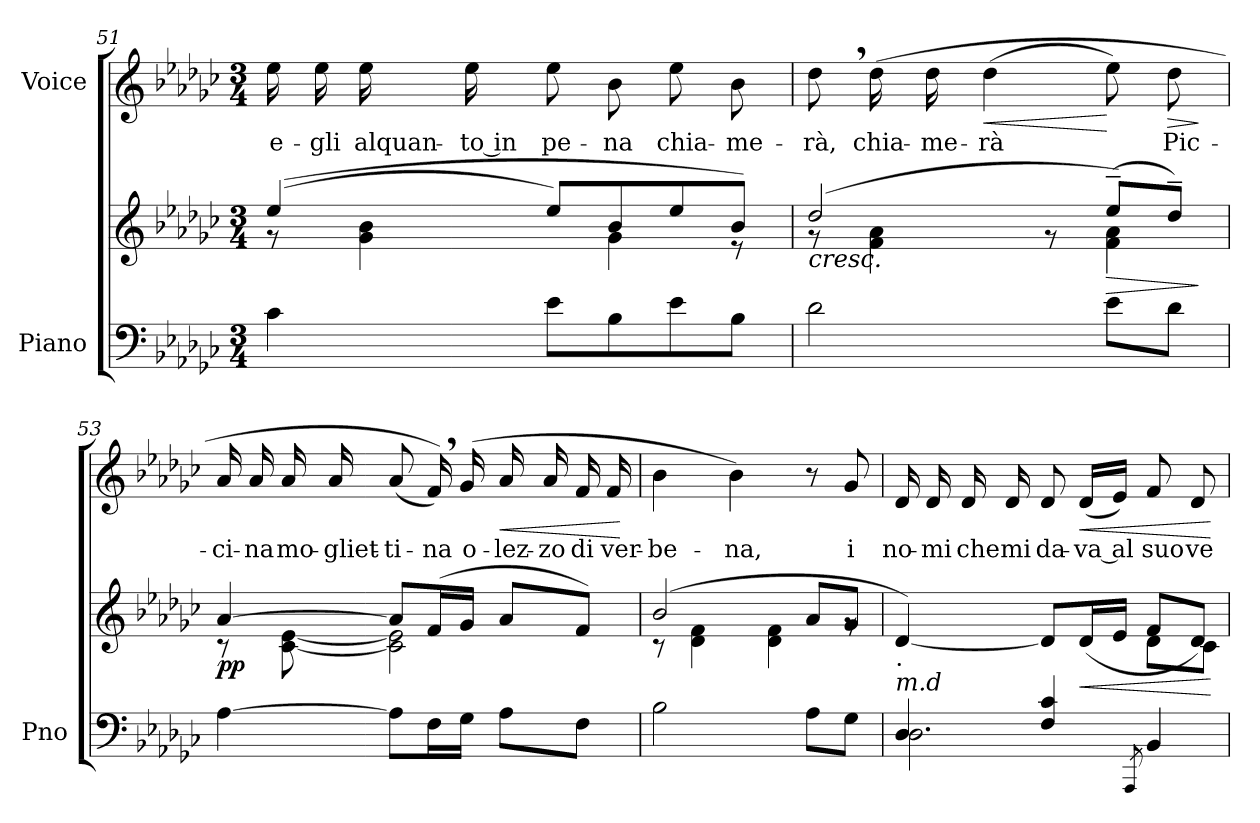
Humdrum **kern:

**kern	**kern	**dynam	**kern	**text	**dynam
*part2	*part2	*part2	*part1	*part1	*part1
*staff3	*staff2	*staff2/3	*staff1	*staff1	*staff1
*I"Piano	*	*	*I"Voice	*	*
*I'Pno	*	*	*	*	*
*clefF4	*clefG2	*	*clefG2	*	*
*k[b-e-a-d-g-c-]	*k[b-e-a-d-g-c-]	*	*k[b-e-a-d-g-c-]	*	*
*M3/4	*M3/4	*	*M3/4	*	*
=51	=51	=51	=51	=51	=51
*	*^	*	*	*	*
!	!	!	!	!	!LO:LY:b	!
4c-\	(>(>4ee-/	8r	.	16ee-\	e-	.
!	!	!	!	!	!LO:LY:b	!
.	.	.	.	16ee-\	gli	.
!	!	!	!	!	!LO:LY:b	!
.	.	4g-\ 4b-\	.	16ee-\	alquan-	.
!	!	!	!	!	!LO:LY:b	!
.	.	.	.	16ee-\	to in	.
!	!	!	!	!	!LO:LY:b	!
8e-\L	8ee-/L)	.	.	8ee-\	pe-	.
!	!	!	!	!	!LO:LY:b	!
8B-\	8b-/	4g-\	.	8b-\	na	.
!	!	!	!	!	!LO:LY:b	!
8e-\	8ee-/	.	.	8ee-\	chia-	.
!	!	!	!	!	!LO:LY:b	!
8B-\J	8b-/J)	8r	.	8b-\	me-	.
=52	=52	=52	=52	=52	=52	=52
!	!	!	!LO:HP:b	!	!LO:LY:b	!
2d-\	(>2dd-/	8r	<	8dd-,\	rà,	.
!	!	!	!	!	!LO:LY:b	!
.	.	4f\ 4a-\	.	(>16dd-\	chia-	.
!	!	!	!	!	!LO:LY:b	!
.	.	.	.	16dd-\	me-	.
!	!	!	!	!	!LO:LY:b	!LO:HP:b
.	.	.	.	(>4dd-\	rà	<
.	.	8r	.	.	.	.
!	!	!	!LO:HP:b	!	!	!
8e-\L	(>8ee-~/L)	4f\ 4a-\	>	8ee-\)	.	[
!	!	!	!	!	!LO:LY:b	!LO:HP:b
8d-\J	8dd-~/J)	.	.	8dd-\	Pic-	>
*	*v	*v	*	*	*	*
.	.	[ ]	.	.	]
!!LO:LB:g=z
=53	=53	=53	=53	=53	=53
*	*^	*	*	*	*
!	!	!	!LO:DY:b	!	!LO:LY:b	!
[4A-\	[4a-/	8r	pp	16a-/	ci-	.
!	!	!	!	!	!LO:LY:b	!
.	.	.	.	16a-/	na	.
!	!	!	!	!	!LO:LY:b	!
.	.	[8c-\ [8e-\	.	16a-/	mo-	.
!	!	!	!	!	!LO:LY:b	!
.	.	.	.	16a-/	gliet-	.
!	!	!	!	!	!LO:LY:b	!
8A-\L]	8a-/L]	2c-\] 2e-\]	.	(<8a-/	ti-	.
!	!	!	!	!	!LO:LY:b	!
16F\L	(>16f/L	.	.	16f,/))	na	.
!	!	!	!	!	!LO:LY:b	!
16G-\JJ	16g-/JJ	.	.	(>16g-/	o-	.
!	!	!	!	!	!LO:LY:b	!LO:HP:b
8A-\L	8a-/L	.	.	16a-/	lez-	<
!	!	!	!	!	!LO:LY:b	!
.	.	.	.	16a-/	zo	.
!	!	!	!	!	!LO:LY:b	!
8F\J	8f/J)	.	.	16f/	di	.
!	!	!	!	!	!LO:LY:b	!
.	.	.	.	16f/	ver-	.
*	*v	*v	*	*	*	*
.	.	.	.	.	[
=54	=54	=54	=54	=54	=54
*	*^	*	*	*	*
!	!	!	!	!	!LO:LY:b	!
2B-\	(>2b-/	8r	.	4b-\	be-	.
.	.	4d-\ 4f\	.	.	.	.
!	!	!	!	!	!LO:LY:b	!
.	.	.	.	4b-\)	na,	.
.	.	4d-\ 4f\	.	.	.	.
8A-\L	8a-/L	.	.	8r	.	.
!	!	!	!	!	!LO:LY:b	!
8G-\J	8g-/J	8rg	.	8g-/	i	.
=55	=55	=55	=55	=55	=55	=55
*^	*	*	*	*	*	*
!LO:TX:a:i:t=m.d	!	!	!	!	!	!	!
!LO:TX:a:t=.	!	!	!	!	!	!	!
!	!	!	!	!	!	!LO:LY:b	!
4D-/	2.D-\	[4d-/)	2ryy	.	16d-/	no-	.
!	!	!	!	!	!	!LO:LY:b	!
.	.	.	.	.	16d-/	mi	.
!	!	!	!	!	!	!LO:LY:b	!
.	.	.	.	.	16d-/	che	.
!	!	!	!	!	!	!LO:LY:b	!
.	.	.	.	.	16d-/	mi	.
!	!	!	!	!	!	!LO:LY:b	!
4F/ 4c-/	.	8d-/L]	.	.	8d-/	da-	.
!	!	!	!	!LO:HP:b	!	!LO:LY:b	!LO:HP:b
.	.	(>16d-/L	.	<	(<16d-/LL	va al	<
.	.	16e-/JJ	.	.	16e-/JJ)	.	.
8qAAA-/	.	.	.	.	.	.	.
!	!	!	!	!	!	!LO:LY:b	!
4BB-/	.	8f/L	8d-\L	.	8f/	suo	.
!	!	!	!	!	!	!LO:LY:b	!
.	.	8d-/J)	8c-\J	.	8d-/	ve-	.
*v	*v	*	*	*	*	*	*
*	*v	*v	*	*	*	*
.	.	[	.	.	[
=	=	=	=	=	=
*-	*-	*-	*-	*-	*-
